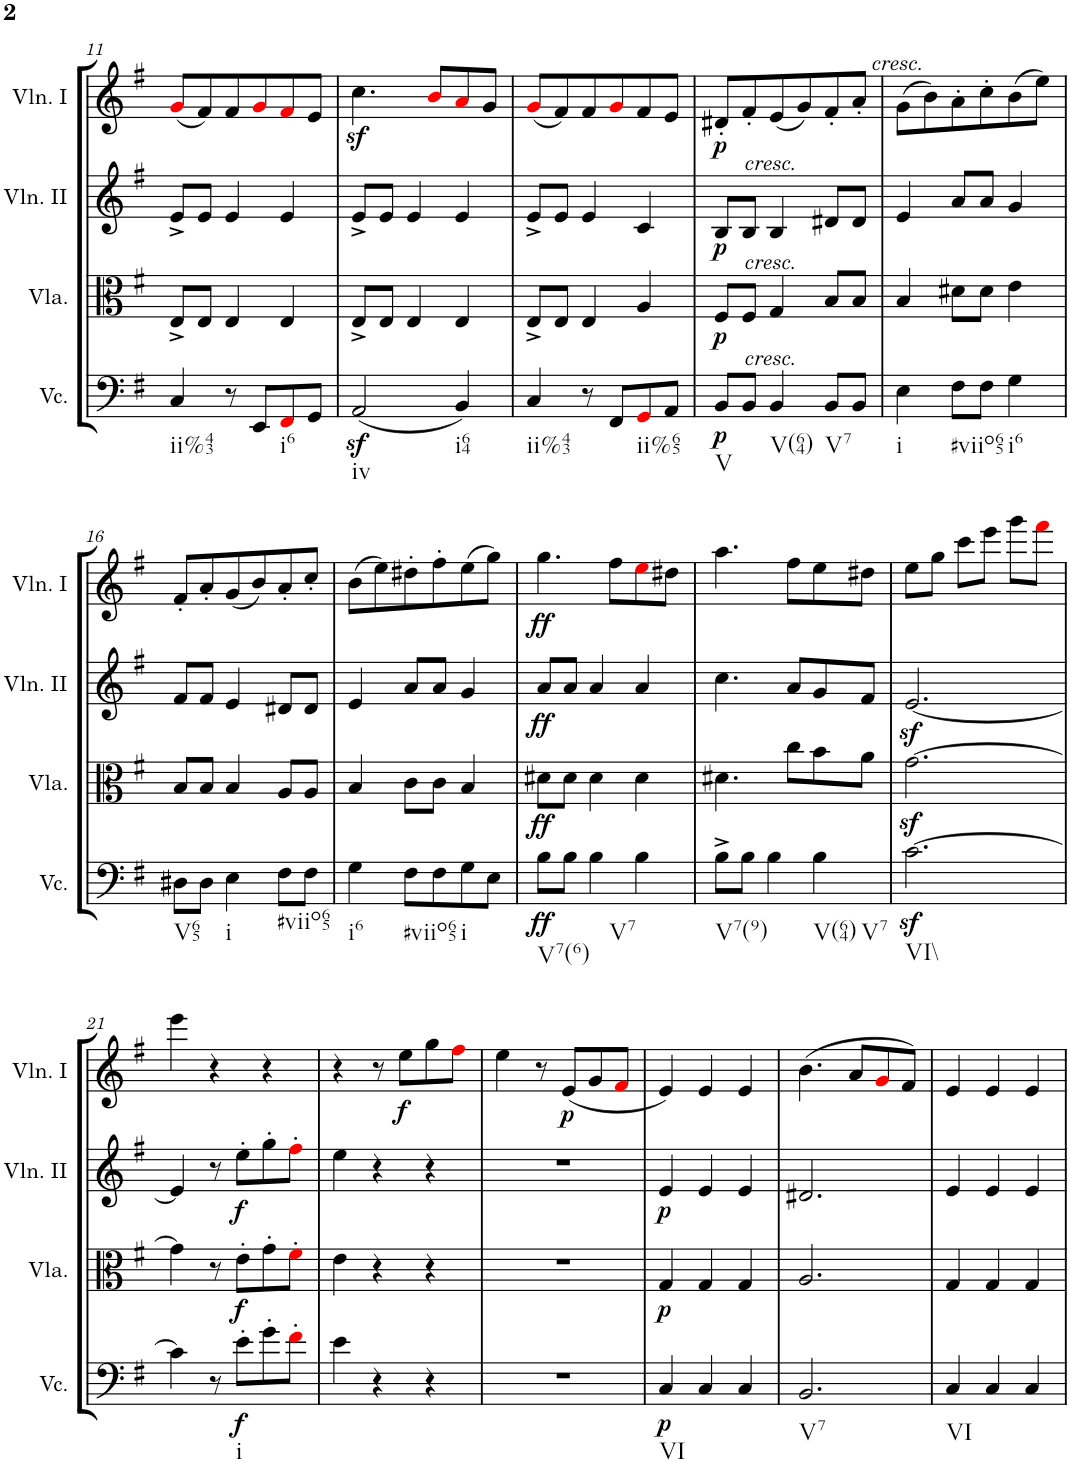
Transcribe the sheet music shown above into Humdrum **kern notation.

**kern	**dynam	**kern	**dynam	**kern	**dynam	**kern	**dynam
*part4	*part4	*part3	*part3	*part2	*part2	*part1	*part1
*staff4	*staff4	*staff3	*staff3	*staff2	*staff2	*staff1	*staff1
*I"Violoncello	*	*I"Viola	*	*I"Violino II	*	*I"Violino I	*
*I'Vc.	*	*I'Vla.	*	*I'Vln. II	*	*I'Vln. I	*
!!LO:PB:g=z
*clefF4	*	*clefC3	*	*clefG2	*	*clefG2	*
*k[f#]	*	*k[f#]	*	*k[f#]	*	*k[f#]	*
*M3/4	*	*M3/4	*	*M3/4	*	*M3/4	*
=11	=11	=11	=11	=11	=11	=11	=11
!LO:TX:b:t=ii%43	!	!	!	!	!	!	!
4C/	.	8E^/L	.	8e^/L	.	(8gi/L	.
.	.	8E/J	.	8e/J	.	8f#/)	.
8r	.	4E/	.	4e/	.	8f#/	.
8EE/L	.	.	.	.	.	8gi/	.
!LO:TX:b:t=i6	!	!	!	!	!	!	!
8FF#i/	.	4E/	.	4e/	.	8f#i/	.
8GG/J	.	.	.	.	.	8e/J	.
=12	=12	=12	=12	=12	=12	=12	=12
!LO:TX:b:t=iv	!	!	!	!	!	!	!
(2AAz</	.	8E^/L	.	8e^/L	.	4.ccz<\	.
.	.	8E/J	.	8e/J	.	.	.
.	.	4E/	.	4e/	.	.	.
.	.	.	.	.	.	8bi/L	.
!LO:TX:b:t=i64	!	!	!	!	!	!	!
4BB/)	.	4E/	.	4e/	.	8ai/	.
.	.	.	.	.	.	8g/J	.
=13	=13	=13	=13	=13	=13	=13	=13
!LO:TX:b:t=ii%43	!	!	!	!	!	!	!
4C/	.	8E^/L	.	8e^/L	.	(8gi/L	.
.	.	8E/J	.	8e/J	.	8f#/)	.
8r	.	4E/	.	4e/	.	8f#/	.
8FF#/L	.	.	.	.	.	8gi/	.
!LO:TX:b:t=ii%65	!	!	!	!	!	!	!
8GGi/	.	4A/	.	4c/	.	8f#/	.
8AA/J	.	.	.	.	.	8e/J	.
=14	=14	=14	=14	=14	=14	=14	=14
!LO:TX:b:t=V	!	!	!	!	!	!	!
!	!LO:DY:b	!	!LO:DY:b	!	!LO:DY:b	!	!LO:DY:b
8BB/L	p	8F#/L	p	8B/L	p	8d#X'/L	p
8BB/J	.	8F#/J	.	8B/J	.	8f#'/	.
!	!	!	!	!LO:TX:a:i:t=cresc.	!	!	!
!	!	!LO:TX:a:i:t=cresc.	!	!	!	!	!
!LO:TX:a:i:t=cresc.	!	!	!	!	!	!	!
!LO:TX:b:t=V(64)	!	!	!	!	!	!	!
4BB/	.	4G/	.	4B/	.	(8e/	.
.	.	.	.	.	.	8g/)	.
!LO:TX:b:t=V7	!	!	!	!	!	!	!
8BB/L	.	8B/L	.	8d#X/L	.	8f#'/	.
8BB/J	.	8B/J	.	8d#/J	.	8a'/J	.
=15	=15	=15	=15	=15	=15	=15	=15
!	!	!	!	!	!	!LO:TX:a:i:t=cresc.	!
!LO:TX:b:t=i	!	!	!	!	!	!	!
4E\	.	4B/	.	4e/	.	(8g\L	.
.	.	.	.	.	.	8b\)	.
!LO:TX:b:t=#viio65	!	!	!	!	!	!	!
8F#\L	.	8d#X\L	.	8a/L	.	8a'\	.
8F#\J	.	8d#\J	.	8a/J	.	8cc'\	.
!LO:TX:b:t=i6	!	!	!	!	!	!	!
4G\	.	4e\	.	4g/	.	(8b\	.
.	.	.	.	.	.	8ee\J)	.
!!LO:LB:g=z
=16	=16	=16	=16	=16	=16	=16	=16
!LO:TX:b:t=V65	!	!	!	!	!	!	!
8D#X\L	.	8B/L	.	8f#/L	.	8f#'/L	.
8D#\J	.	8B/J	.	8f#/J	.	8a'/	.
!LO:TX:b:t=i	!	!	!	!	!	!	!
4E\	.	4B/	.	4e/	.	(8g/	.
.	.	.	.	.	.	8b/)	.
!LO:TX:b:t=#viio65	!	!	!	!	!	!	!
8F#\L	.	8A/L	.	8d#X/L	.	8a'/	.
8F#\J	.	8A/J	.	8d#/J	.	8cc'/J	.
=17	=17	=17	=17	=17	=17	=17	=17
!LO:TX:b:t=i6	!	!	!	!	!	!	!
4G\	.	4B/	.	4e/	.	(8b\L	.
.	.	.	.	.	.	8ee\)	.
!LO:TX:b:t=#viio65	!	!	!	!	!	!	!
8F#\L	.	8c\L	.	8a/L	.	8dd#X'\	.
8F#\	.	8c\J	.	8a/J	.	8ff#'\	.
!LO:TX:b:t=i	!	!	!	!	!	!	!
8G\	.	4B/	.	4g/	.	(8ee\	.
8E\J	.	.	.	.	.	8gg\J)	.
=18	=18	=18	=18	=18	=18	=18	=18
!LO:TX:b:t=V7(6)	!	!	!	!	!	!	!
!	!LO:DY:b	!	!LO:DY:b	!	!LO:DY:b	!	!LO:DY:b
8B\L	ff	8d#X\L	ff	8a/L	ff	4.gg\	ff
8B\J	.	8d#\J	.	8a/J	.	.	.
!LO:TX:b:t=V7	!	!	!	!	!	!	!
4B\	.	4d#\	.	4a/	.	.	.
.	.	.	.	.	.	8ff#\L	.
4B\	.	4d#\	.	4a/	.	8eei\	.
.	.	.	.	.	.	8dd#X\J	.
=19	=19	=19	=19	=19	=19	=19	=19
!LO:TX:b:t=V7(9)	!	!	!	!	!	!	!
8B^\L	.	4.d#X\	.	4.cc\	.	4.aa\	.
8B\J	.	.	.	.	.	.	.
4B\	.	.	.	.	.	.	.
.	.	8cc\L	.	8a/L	.	8ff#\L	.
!LO:TX:b:t=V(64)	!	!	!	!	!	!	!
!LO:TX:b:t=V7	!	!	!	!	!	!	!
4B\	.	8b\	.	8g/	.	8ee\	.
.	.	8a\J	.	8f#/J	.	8dd#X\J	.
=20	=20	=20	=20	=20	=20	=20	=20
!LO:TX:b:t=VI\\	!	!	!	!	!	!	!
[2.cz<\	.	[2.gz<\	.	[2.ez</	.	8ee\L	.
.	.	.	.	.	.	8gg\J	.
.	.	.	.	.	.	8ccc\L	.
.	.	.	.	.	.	8eee\J	.
.	.	.	.	.	.	8ggg\L	.
.	.	.	.	.	.	8fff#i\J	.
!!LO:LB:g=z
=21	=21	=21	=21	=21	=21	=21	=21
4c\]	.	4g\]	.	4e/]	.	4eee\	.
8r	.	8r	.	8r	.	4r	.
!LO:TX:b:t=i	!	!	!	!	!	!	!
!	!LO:DY:b	!	!LO:DY:b	!	!LO:DY:b	!	!
8e'\L	f	8e'\L	f	8ee'\L	f	.	.
8g'\	.	8g'\	.	8gg'\	.	4r	.
8f#'i\J	.	8f#'i\J	.	8ff#'i\J	.	.	.
=22	=22	=22	=22	=22	=22	=22	=22
4e\	.	4e\	.	4ee\	.	4r	.
4r	.	4r	.	4r	.	8r	.
!	!	!	!	!	!	!	!LO:DY:b
.	.	.	.	.	.	8ee\L	f
4r	.	4r	.	4r	.	8gg\	.
.	.	.	.	.	.	8ff#i\J	.
=23	=23	=23	=23	=23	=23	=23	=23
2.r	.	2.r	.	2.r	.	4ee\	.
.	.	.	.	.	.	8r	.
!	!	!	!	!	!	!	!LO:DY:b
.	.	.	.	.	.	(8e/L	p
.	.	.	.	.	.	8g/	.
.	.	.	.	.	.	8f#i/J	.
=24	=24	=24	=24	=24	=24	=24	=24
!LO:TX:b:t=VI	!	!	!	!	!	!	!
!	!LO:DY:b	!	!LO:DY:b	!	!LO:DY:b	!	!
4C/	p	4G/	p	4e/	p	4e/)	.
4C/	.	4G/	.	4e/	.	4e/	.
4C/	.	4G/	.	4e/	.	4e/	.
=25	=25	=25	=25	=25	=25	=25	=25
!LO:TX:b:t=V7	!	!	!	!	!	!	!
2.BB/	.	2.A/	.	2.d#X/	.	(4.b\	.
.	.	.	.	.	.	8a/L	.
.	.	.	.	.	.	8gi/	.
.	.	.	.	.	.	8f#/J)	.
=26	=26	=26	=26	=26	=26	=26	=26
!LO:TX:b:t=VI	!	!	!	!	!	!	!
4C/	.	4G/	.	4e/	.	4e/	.
4C/	.	4G/	.	4e/	.	4e/	.
4C/	.	4G/	.	4e/	.	4e/	.
=	=	=	=	=	=	=	=
*-	*-	*-	*-	*-	*-	*-	*-
